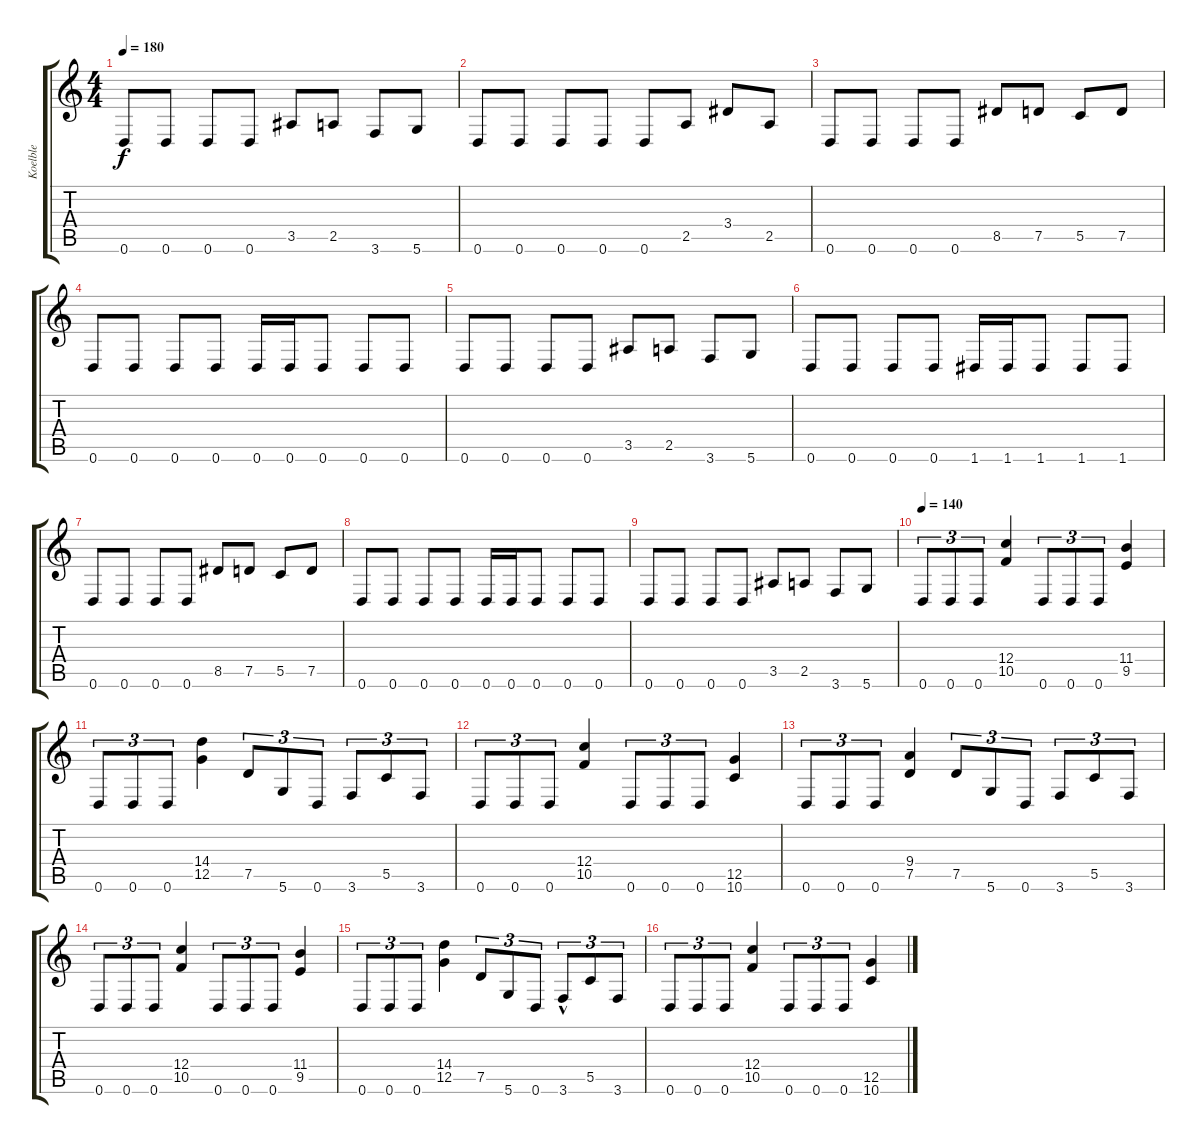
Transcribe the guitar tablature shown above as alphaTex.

\track ("Koelble" "Koelble") {instrument distortionguitar}
\staff {score tabs}
\tuning (D4 A3 F3 C3 G2 D2) {hide}
\ts (4 4)
\tempo 180
\clef g2
\ks c
0.6.8{dy f} 0.6.8 0.6.8 0.6.8 3.5.8 2.5.8 3.6.8 5.6.8 |
0.6.8 0.6.8 0.6.8 0.6.8 0.6.8 2.5.8 3.4.8 2.5.8 |
0.6.8 0.6.8 0.6.8 0.6.8 8.5.8 7.5.8 5.5.8 7.5.8 |
0.6.8 0.6.8 0.6.8 0.6.8 0.6.16 0.6.16 0.6.8 0.6.8 0.6.8 |
0.6.8 0.6.8 0.6.8 0.6.8 3.5.8 2.5.8 3.6.8 5.6.8 |
0.6.8 0.6.8 0.6.8 0.6.8 1.6.16 1.6.16 1.6.8 1.6.8 1.6.8 |
0.6.8 0.6.8 0.6.8 0.6.8 8.5.8 7.5.8 5.5.8 7.5.8 |
0.6.8 0.6.8 0.6.8 0.6.8 0.6.16 0.6.16 0.6.8 0.6.8 0.6.8 |
0.6.8 0.6.8 0.6.8 0.6.8 3.5.8 2.5.8 3.6.8 5.6.8 |
\tempo 140
0.6.8{tu (3 2)} 0.6.8{tu (3 2)} 0.6.8{tu (3 2)} (12.4 10.5).4 0.6.8{tu (3 2)} 0.6.8{tu (3 2)} 0.6.8{tu (3 2)} (11.4 9.5).4 |
0.6.8{tu (3 2)} 0.6.8{tu (3 2)} 0.6.8{tu (3 2)} (14.4 12.5).4 7.5.8{tu (3 2)} 5.6.8{tu (3 2)} 0.6.8{tu (3 2)} 3.6.8{tu (3 2)} 5.5.8{tu (3 2)} 3.6.8{tu (3 2)} |
0.6.8{tu (3 2)} 0.6.8{tu (3 2)} 0.6.8{tu (3 2)} (12.4 10.5).4 0.6.8{tu (3 2)} 0.6.8{tu (3 2)} 0.6.8{tu (3 2)} (12.5 10.6).4 |
0.6.8{tu (3 2)} 0.6.8{tu (3 2)} 0.6.8{tu (3 2)} (9.4 7.5).4 7.5.8{tu (3 2)} 5.6.8{tu (3 2)} 0.6.8{tu (3 2)} 3.6.8{tu (3 2)} 5.5.8{tu (3 2)} 3.6.8{tu (3 2)} |
0.6.8{tu (3 2)} 0.6.8{tu (3 2)} 0.6.8{tu (3 2)} (12.4 10.5).4 0.6.8{tu (3 2)} 0.6.8{tu (3 2)} 0.6.8{tu (3 2)} (11.4 9.5).4 |
0.6.8{tu (3 2)} 0.6.8{tu (3 2)} 0.6.8{tu (3 2)} (14.4 12.5).4 7.5.8{tu (3 2)} 5.6.8{tu (3 2)} 0.6.8{tu (3 2)} 3.6{hac}.8{tu (3 2)} 5.5.8{tu (3 2)} 3.6.8{tu (3 2)} |
0.6.8{tu (3 2)} 0.6.8{tu (3 2)} 0.6.8{tu (3 2)} (12.4 10.5).4 0.6.8{tu (3 2)} 0.6.8{tu (3 2)} 0.6.8{tu (3 2)} (12.5 10.6).4
